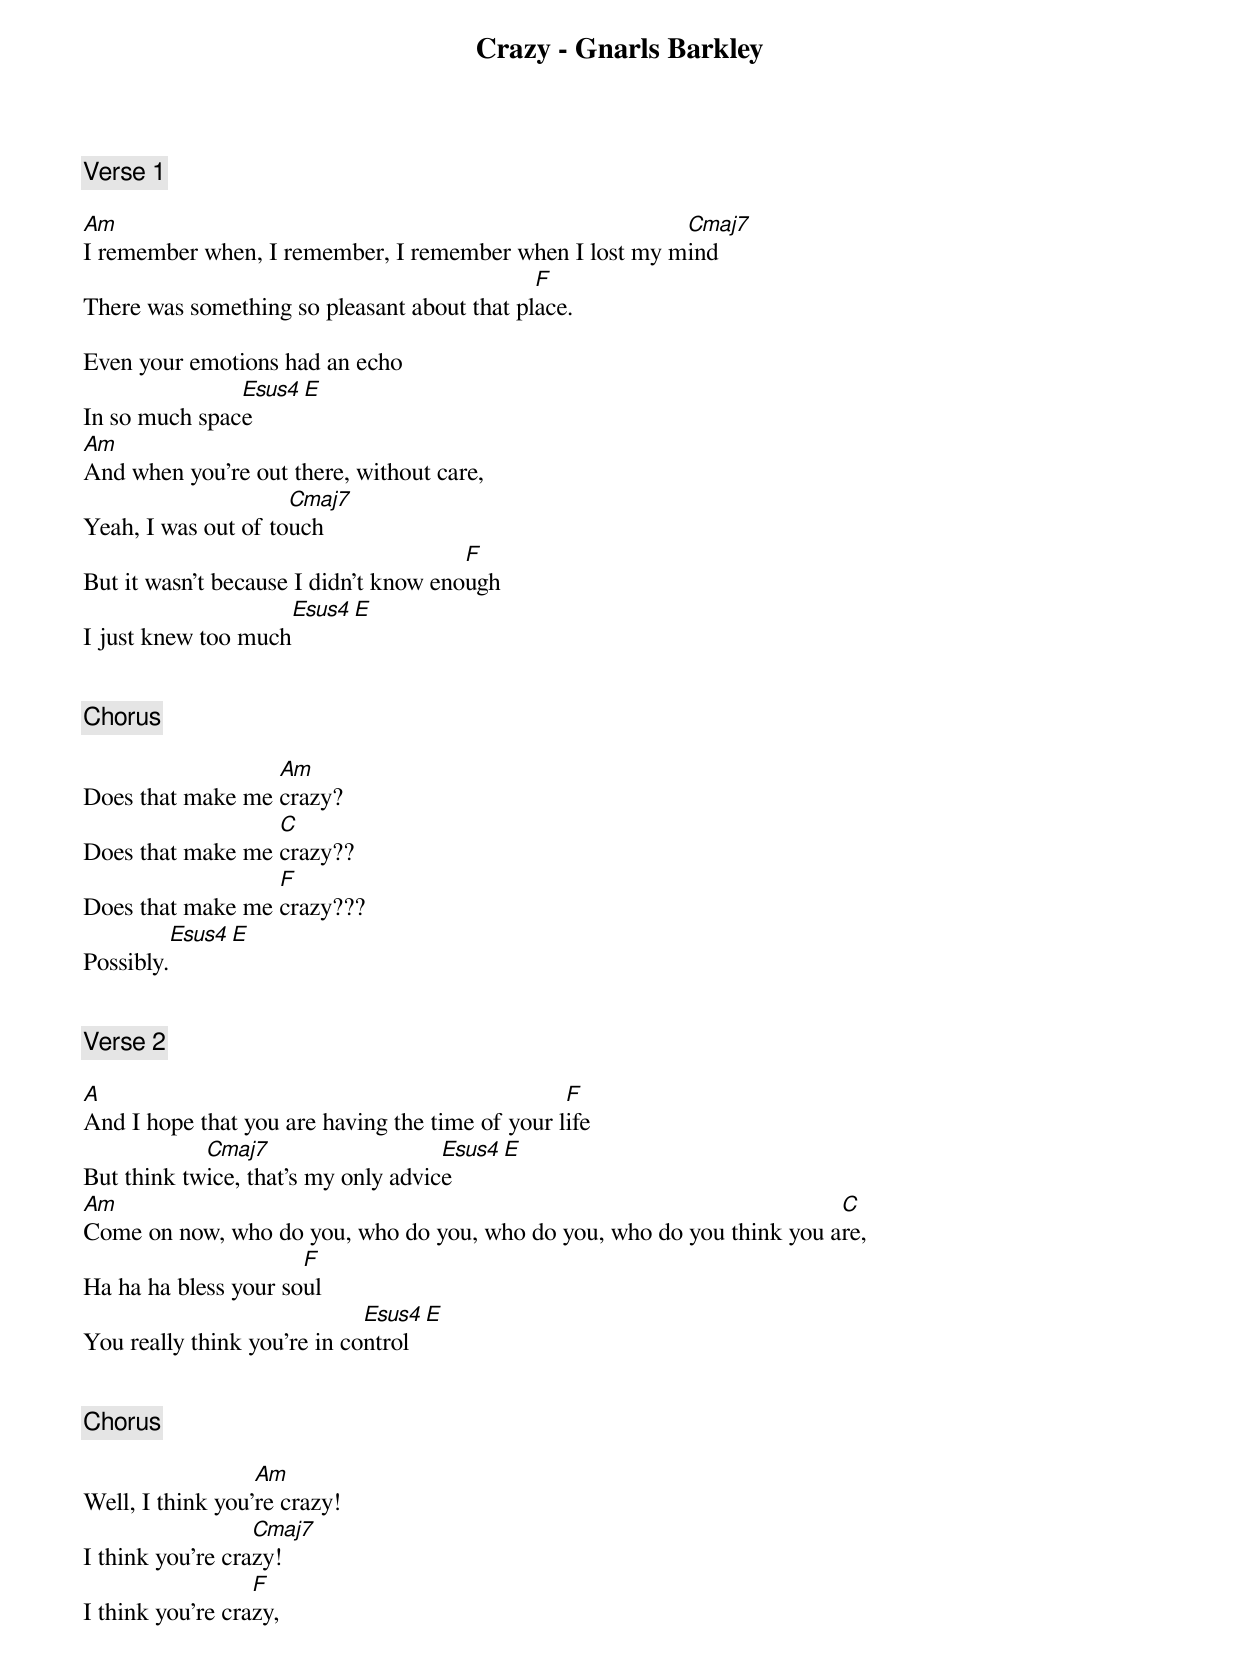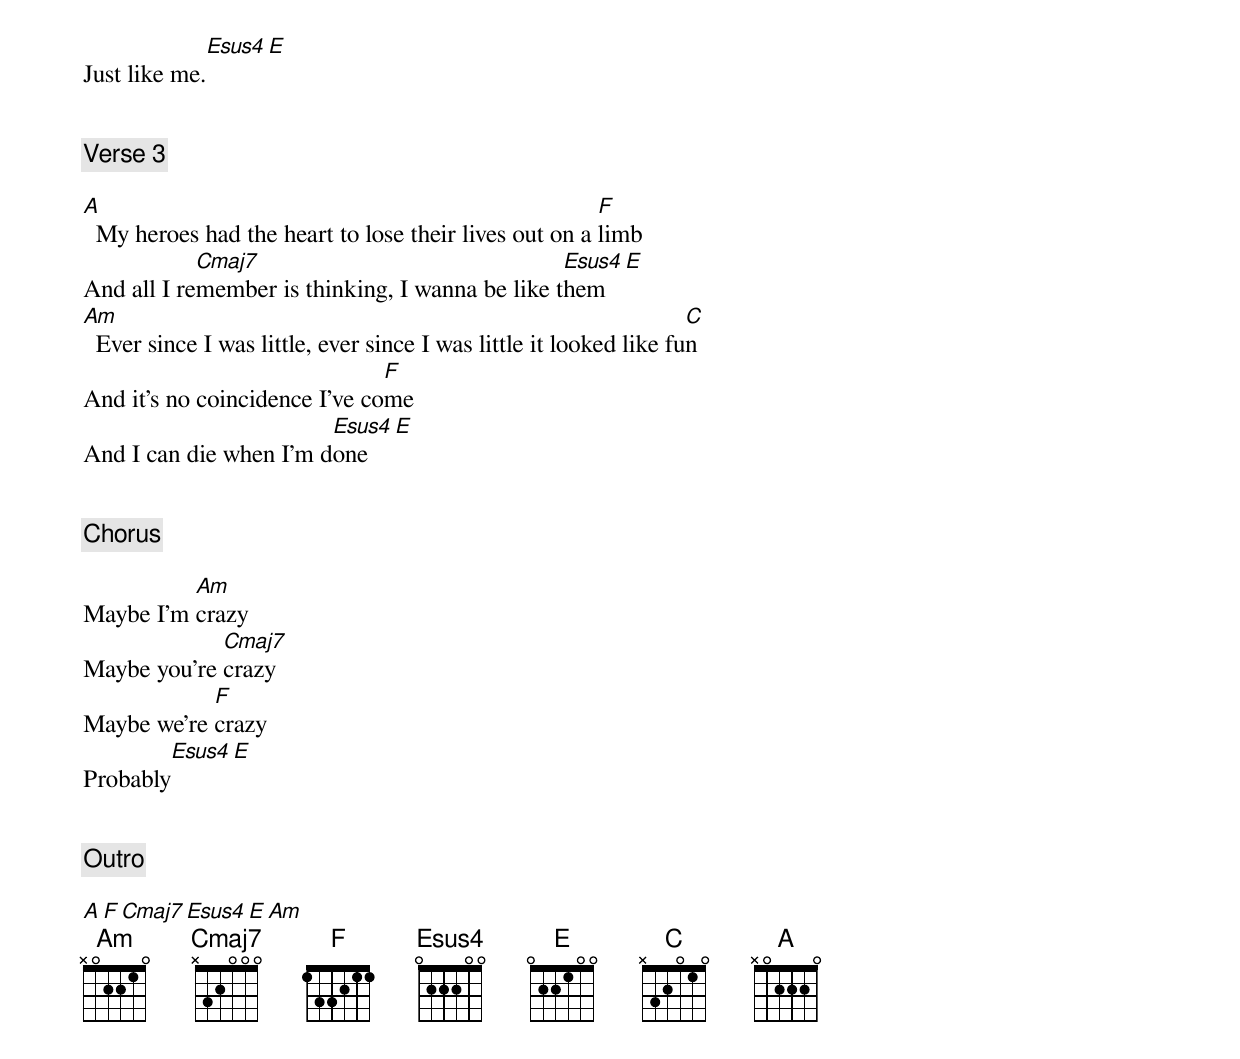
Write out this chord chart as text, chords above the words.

{t: Crazy - Gnarls Barkley}

[Verse 1]

Am                                                      Cmaj7
I remember when, I remember, I remember when I lost my mind
                                             F
There was something so pleasant about that place.

Even your emotions had an echo
               Esus4   E
In so much space
Am
And when you're out there, without care,
                     Cmaj7
Yeah, I was out of touch
                                       F
But it wasn't because I didn't know enough
                       Esus4  E
I just knew too much


[Chorus]

                  Am
Does that make me crazy?
                  C
Does that make me crazy??
                  F
Does that make me crazy???
                  Esus4     E
Possibly.


[Verse 2]

A                                                F
And I hope that you are having the time of your life
            Cmaj7                    Esus4   E
But think twice, that's my only advice
Am                                                                     C
Come on now, who do you, who do you, who do you, who do you think you are,
                      F
Ha ha ha bless your soul
                             Esus4       E
You really think you're in control


[Chorus]

                  Am
Well, I think you're crazy!
                  Cmaj7
I think you're crazy!
                  F
I think you're crazy,
                  Esus4     E
Just like me.


[Verse 3]

A                                                      F
  My heroes had the heart to lose their lives out on a limb
            Cmaj7                                Esus4     E
And all I remember is thinking, I wanna be like them
Am                                                                  C
  Ever since I was little, ever since I was little it looked like fun
                               F
And it's no coincidence I've come
                        Esus4     E
And I can die when I'm done


[Chorus]

          Am
Maybe I'm crazy
             Cmaj7
Maybe you're crazy
            F
Maybe we're crazy
            Esus4     E
Probably


[Outro]

A   F Cmaj7  Esus4  E  Am
